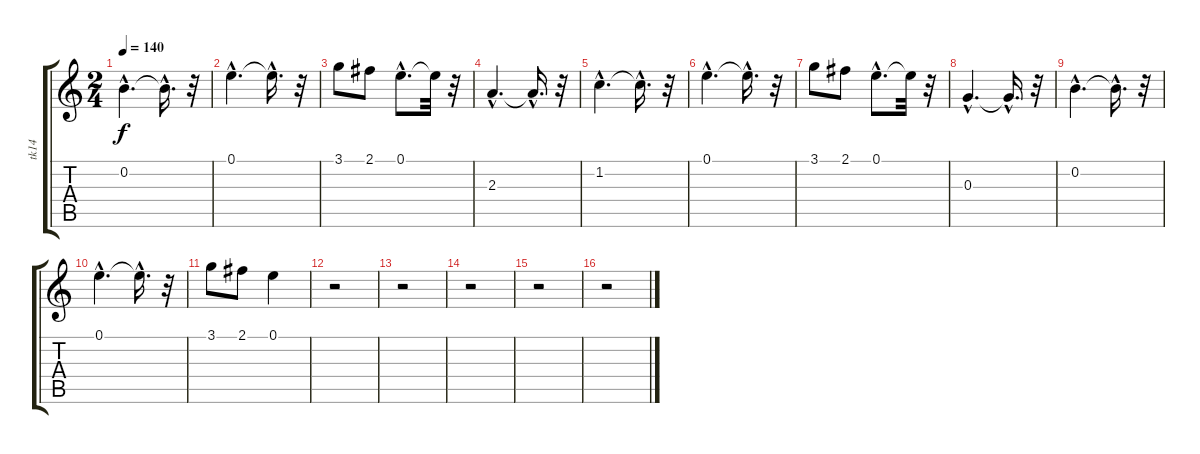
\track ("tk14" "tk14") {instrument overdrivenguitar}
\staff {score tabs}
\tuning (E4 B3 G3 D3 A2 E2) {hide}
\ts (2 4)
\tempo 140
\clef g2
\ks c
0.2{hac}.4{d dy f} 0.2{hac t}.16{d} r.32 |
0.1{hac}.4{d} 0.1{hac t}.16{d} r.32 |
3.1.8 2.1.8 0.1{hac}.8{d} 0.1{t}.32 r.32 |
2.3{hac}.4{d} 2.3{hac t}.16{d} r.32 |
1.2{hac}.4{d} 1.2{hac t}.16{d} r.32 |
0.1{hac}.4{d} 0.1{hac t}.16{d} r.32 |
3.1.8 2.1.8 0.1{hac}.8{d} 0.1{t}.32 r.32 |
0.3{hac}.4{d} 0.3{hac t}.16{d} r.32 |
0.2{hac}.4{d} 0.2{hac t}.16{d} r.32 |
0.1{hac}.4{d} 0.1{hac t}.16{d} r.32 |
3.1.8 2.1.8 0.1.4 |
r.2 |
r.2 |
r.2 |
r.2 |
r.2
